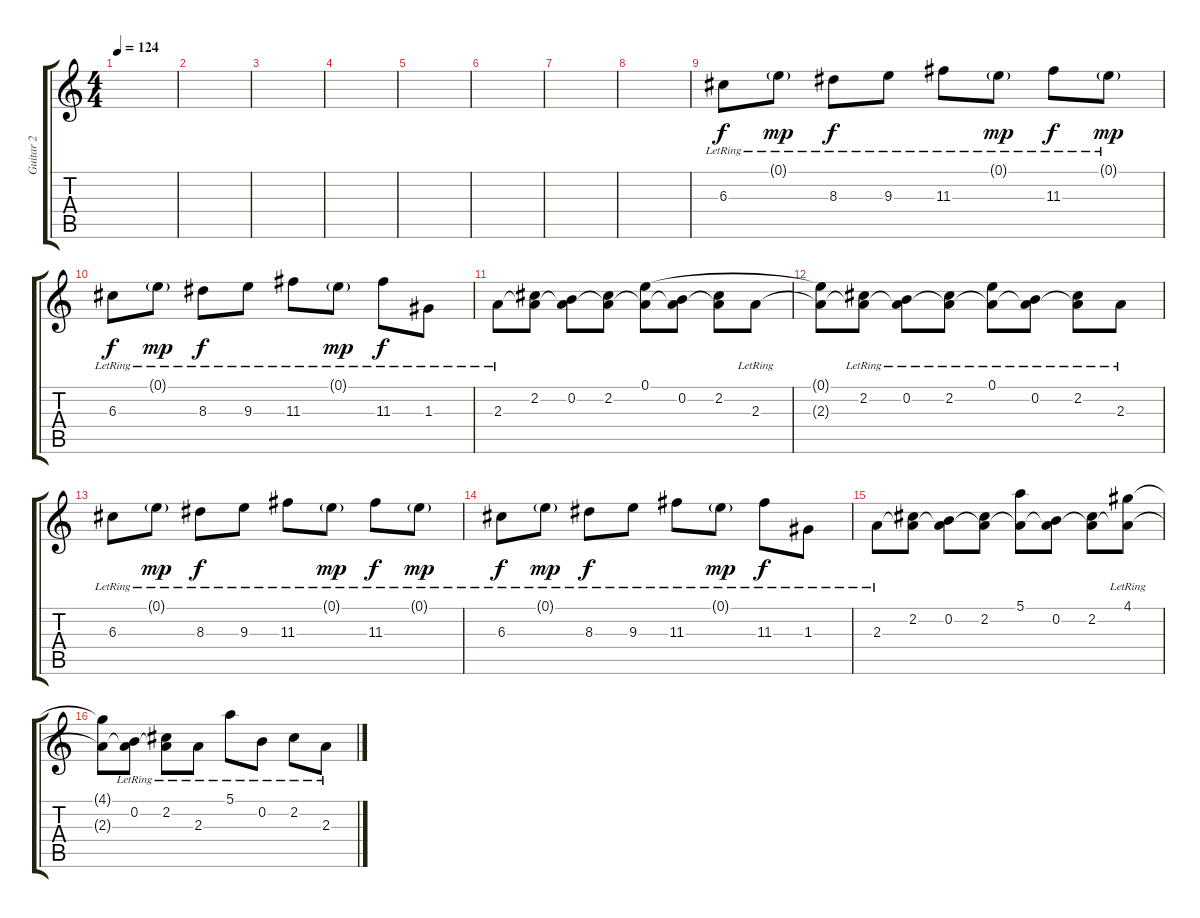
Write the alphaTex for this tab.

\track ("Guitar 2" "Guitar 2") {instrument electricguitarclean}
\staff {score tabs}
\tuning (E4 B3 G3 D3 A2 E2) {hide}
\ts (4 4)
\tempo 124
\clef g2
\ks c
|
|
|
|
|
|
|
|
6.3{lr}.8 0.1{g lr}.8{dy mp} 8.3{lr}.8{dy f} 9.3{lr}.8 11.3{lr}.8 0.1{g lr}.8{dy mp} 11.3{lr}.8{dy f} 0.1{g lr}.8{dy mp} |
6.3{lr}.8{dy f} 0.1{g lr}.8{dy mp} 8.3{lr}.8{dy f} 9.3{lr}.8 11.3{lr}.8 0.1{g lr}.8{dy mp} 11.3{lr}.8{dy f} 1.3{lr}.8 |
2.3{lr}.8 (2.2 2.3{t}).8 (0.2 2.3{t}).8 (2.2 2.3{t}).8 (0.1 2.3{t}).8 (0.2 2.3{t}).8 (2.2 2.3{t}).8 2.3{lr}.8 |
(0.1{t} 2.3{t}).8 (2.2{lr} 2.3{t}).8 (0.2{lr} 2.3{t}).8 (2.2{lr} 2.3{t}).8 (0.1{lr} 2.3{t}).8 (0.2{lr} 2.3{t}).8 (2.2{lr} 2.3{t}).8 2.3{lr}.8 |
6.3{lr}.8 0.1{g lr}.8{dy mp} 8.3{lr}.8{dy f} 9.3{lr}.8 11.3{lr}.8 0.1{g lr}.8{dy mp} 11.3{lr}.8{dy f} 0.1{g lr}.8{dy mp} |
6.3{lr}.8{dy f} 0.1{g lr}.8{dy mp} 8.3{lr}.8{dy f} 9.3{lr}.8 11.3{lr}.8 0.1{g lr}.8{dy mp} 11.3{lr}.8{dy f} 1.3{lr}.8 |
2.3{lr}.8 (2.2 2.3{t}).8 (0.2 2.3{t}).8 (2.2 2.3{t}).8 (5.1 2.3{t}).8 (0.2 2.3{t}).8 (2.2 2.3{t}).8 (4.1{lr} 2.3{t}).8 |
(4.1{t} 2.3{t}).8 (0.2{lr} 2.3{t}).8 (2.2{lr} 2.3{t}).8 2.3{lr}.8 5.1{lr}.8 0.2{lr}.8 2.2{lr}.8 2.3{lr}.8
